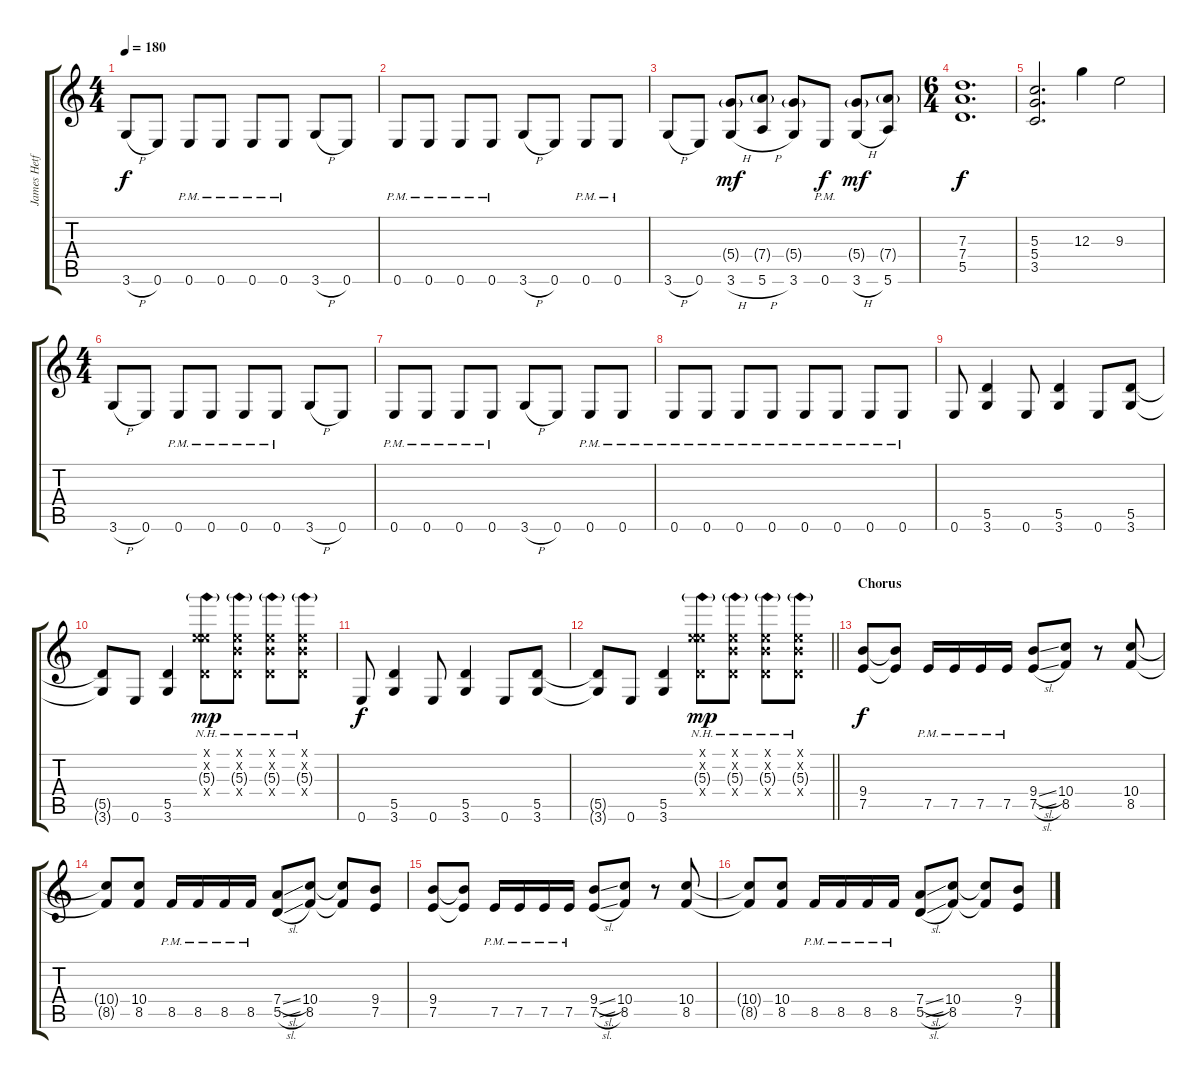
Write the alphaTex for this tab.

\track ("James Hetfield (Rythm)" "James Hetf") {instrument distortionguitar}
\staff {score tabs}
\tuning (E4 B3 G3 D3 A2 E2) {hide}
\ts (4 4)
\tempo 180
\clef g2
\ks c
3.6{h}.8{dy f} 0.6.8 0.6{pm}.8 0.6{pm}.8 0.6{pm}.8 0.6{pm}.8 3.6{h}.8 0.6.8 |
0.6{pm}.8 0.6{pm}.8 0.6{pm}.8 0.6{pm}.8 3.6{h}.8 0.6.8 0.6{pm}.8 0.6{pm}.8 |
3.6{h}.8 0.6.8 (5.4{g} 3.6{h}).8{dy mf} (7.4{g} 5.6{h}).8 (5.4{g} 3.6).8 0.6{pm}.8{dy f} (5.4{g} 3.6{h}).8{dy mf} (7.4{g} 5.6).8 |
\ts (6 4)
(7.3 7.4 5.5).1{d dy f} |
(5.3 5.4 3.5).2{d} 12.3.4 9.3.2 |
\ts (4 4)
3.6{h}.8 0.6.8 0.6{pm}.8 0.6{pm}.8 0.6{pm}.8 0.6{pm}.8 3.6{h}.8 0.6.8 |
0.6{pm}.8 0.6{pm}.8 0.6{pm}.8 0.6{pm}.8 3.6{h}.8 0.6.8 0.6{pm}.8 0.6{pm}.8 |
0.6{pm}.8 0.6{pm}.8 0.6{pm}.8 0.6{pm}.8 0.6{pm}.8 0.6{pm}.8 0.6{pm}.8 0.6{pm}.8 |
0.6.8 (5.5 3.6).4 0.6.8 (5.5 3.6).4 0.6.8 (5.5 3.6).8 |
(5.5{t} 3.6{t}).8 0.6.8 (5.5 3.6).4 (0.1{x} 5.2{x} 5.3{nh g} 0.4{x}).8{dy mp} (0.1{x} 0.2{x} 5.3{nh g} 0.4{x}).8 (0.1{x} 0.2{x} 5.3{nh g} 0.4{x}).8 (0.1{x} 0.2{x} 5.3{nh g} 0.4{x}).8 |
0.6.8{dy f} (5.5 3.6).4 0.6.8 (5.5 3.6).4 0.6.8 (5.5 3.6).8 |
\barLineRight lightlight
(5.5{t} 3.6{t}).8 0.6.8 (5.5 3.6).4 (0.1{x} 5.2{x} 5.3{nh g} 0.4{x}).8{dy mp} (0.1{x} 0.2{x} 5.3{nh g} 0.4{x}).8 (0.1{x} 0.2{x} 5.3{nh g} 0.4{x}).8 (0.1{x} 0.2{x} 5.3{nh g} 0.4{x}).8 |
\section ("" "Chorus")
(9.4 7.5).8{dy f} (9.4{t} 7.5{t}).8 7.5{pm}.16 7.5{pm}.16 7.5{pm}.16 7.5{pm}.16 (9.4{sl} 7.5{sl}).8 (10.4 8.5).8 r.8 (10.4 8.5).8 |
(10.4{t} 8.5{t}).8 (10.4 8.5).8 8.5{pm}.16 8.5{pm}.16 8.5{pm}.16 8.5{pm}.16 (7.4{sl} 5.5{sl}).8 (10.4 8.5).8 (10.4{t} 8.5{t}).8 (9.4 7.5).8 |
(9.4 7.5).8 (9.4{t} 7.5{t}).8 7.5{pm}.16 7.5{pm}.16 7.5{pm}.16 7.5{pm}.16 (9.4{sl} 7.5{sl}).8 (10.4 8.5).8 r.8 (10.4 8.5).8 |
(10.4{t} 8.5{t}).8 (10.4 8.5).8 8.5{pm}.16 8.5{pm}.16 8.5{pm}.16 8.5{pm}.16 (7.4{sl} 5.5{sl}).8 (10.4 8.5).8 (10.4{t} 8.5{t}).8 (9.4 7.5).8
